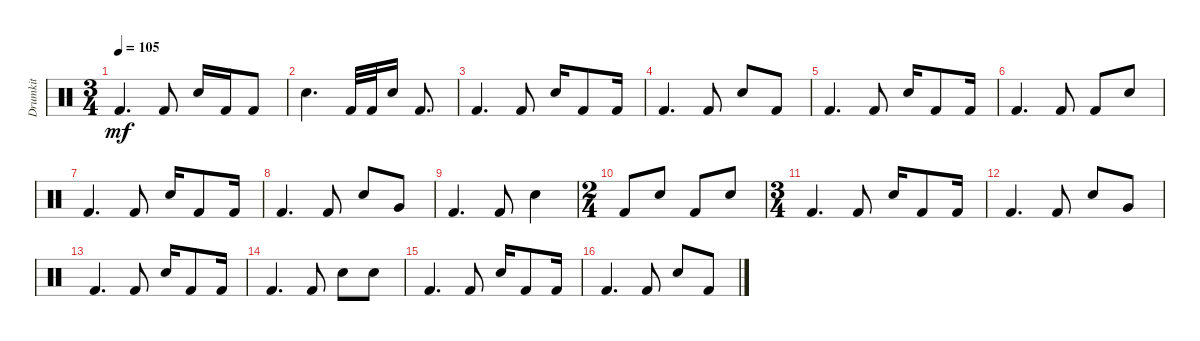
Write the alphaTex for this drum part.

\track ("Drumkit" "Drumkit") {instrument percussion}
\staff {score}
\articulation defaults
\ts (3 4)
\tempo 105
\clef neutral
\ks c "Kick (hit) 2".4{d dy mf} "Kick (hit) 2".8 "Snare (hit) 2".16 "Kick (hit) 2".16 "Kick (hit) 2".8
|
"Snare (hit) 2".4{d} "Kick (hit) 2".32 "Kick (hit) 2".32 "Snare (hit) 2".16 "Kick (hit) 2".8{d} |
"Kick (hit) 2".4{d} "Kick (hit) 2".8 "Snare (hit) 2".16 "Kick (hit) 2".8 "Kick (hit) 2".16 |
"Kick (hit) 2".4{d} "Kick (hit) 2".8 "Snare (hit) 2".8 "Kick (hit) 2".8 |
"Kick (hit) 2".4{d} "Kick (hit) 2".8 "Snare (hit) 2".16 "Kick (hit) 2".8 "Kick (hit) 2".16 |
"Kick (hit) 2".4{d} "Kick (hit) 2".8 "Kick (hit) 2".8 "Snare (hit) 2".8 |
"Kick (hit) 2".4{d} "Kick (hit) 2".8 "Snare (hit) 2".16 "Kick (hit) 2".8 "Kick (hit) 2".16 |
"Kick (hit) 2".4{d} "Kick (hit) 2".8 "Snare (hit) 2".8 "Very Low Tom (hit)".8 |
"Kick (hit) 2".4{d} "Kick (hit) 2".8 "Snare (hit) 2".4 |
\ts (2 4)
"Kick (hit) 2".8 "Snare (hit) 2".8 "Kick (hit) 2".8 "Snare (hit) 2".8 |
\ts (3 4)
"Kick (hit) 2".4{d} "Kick (hit) 2".8 "Snare (hit) 2".16 "Kick (hit) 2".8 "Kick (hit) 2".16 |
"Kick (hit) 2".4{d} "Kick (hit) 2".8 "Snare (hit) 2".8 "Very Low Tom (hit)".8 |
"Kick (hit) 2".4{d} "Kick (hit) 2".8 "Snare (hit) 2".16 "Kick (hit) 2".8 "Kick (hit) 2".16 |
"Kick (hit) 2".4{d} "Kick (hit) 2".8 "Snare (hit) 2".8 "Snare (hit) 2".8 |
"Kick (hit) 2".4{d} "Kick (hit) 2".8 "Snare (hit) 2".16 "Kick (hit) 2".8 "Kick (hit) 2".16 |
"Kick (hit) 2".4{d} "Kick (hit) 2".8 "Snare (hit) 2".8 "Kick (hit) 2".8
